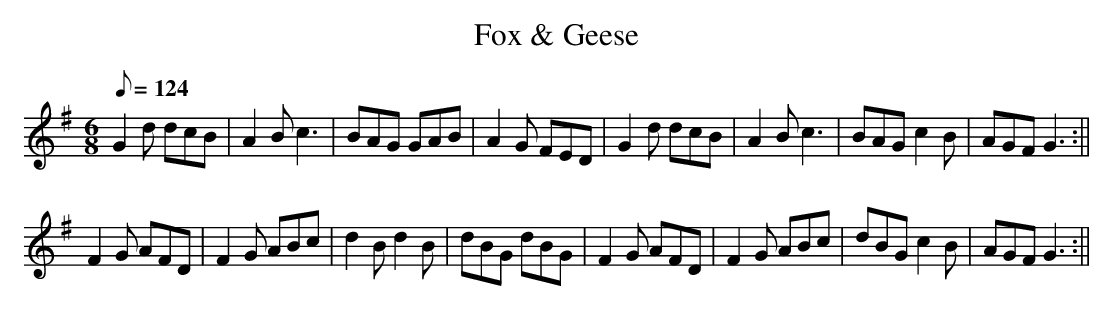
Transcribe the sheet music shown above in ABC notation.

X:1
T:Fox & Geese
M:6/8
L:1/8
Q:124
K:G
G2d dcB|A2B c3|BAG GAB|A2G FED|G2d dcB|A2B c3|BAG c2B|AGF G3:||!
F2G AFD|F2G ABc|d2B d2B|dBG dBG|F2G AFD|F2G ABc|dBG c2B|AGF G3:||!
